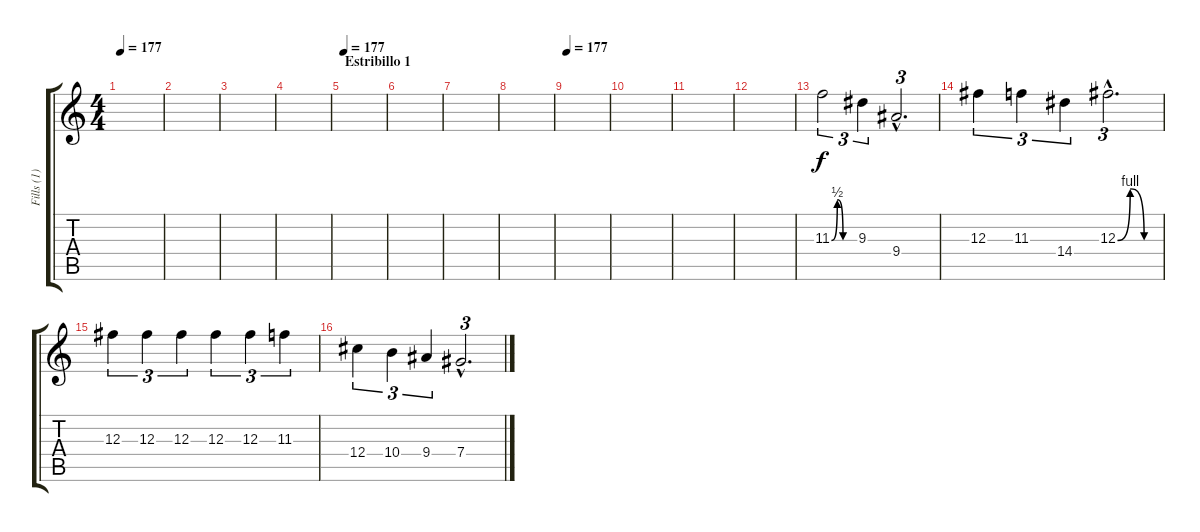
\track ("Fills (1)" "Fills (1)") {instrument distortionguitar}
\staff {score tabs}
\tuning (Eb4 Bb3 Gb3 Db3 Ab2 Eb2) {hide}
\ts (4 4)
\tempo 177
\clef g2
\ks c
|
|
|
|
\section ("" "Estribillo 1")
\tempo 177
|
|
|
|
\tempo 177
|
|
|
|
11.3{be (custom 0 0 15 2 30 0 60 0)}.2{tu (3 2)} 9.3.4{tu (3 2)} 9.4{hac}.2{d tu (3 2)} |
12.3.4{tu (3 2)} 11.3.4{tu (3 2)} 14.4.4{tu (3 2)} 12.3{be (custom 0 0 18 4 38 0 44 0 60 0) hac}.2{d tu (3 2)} |
12.3.4{tu (3 2)} 12.3.4{tu (3 2)} 12.3.4{tu (3 2)} 12.3.4{tu (3 2)} 12.3.4{tu (3 2)} 11.3.4{tu (3 2)} |
12.4.4{tu (3 2)} 10.4.4{tu (3 2)} 9.4.4{tu (3 2)} 7.4{hac}.2{d tu (3 2)}
